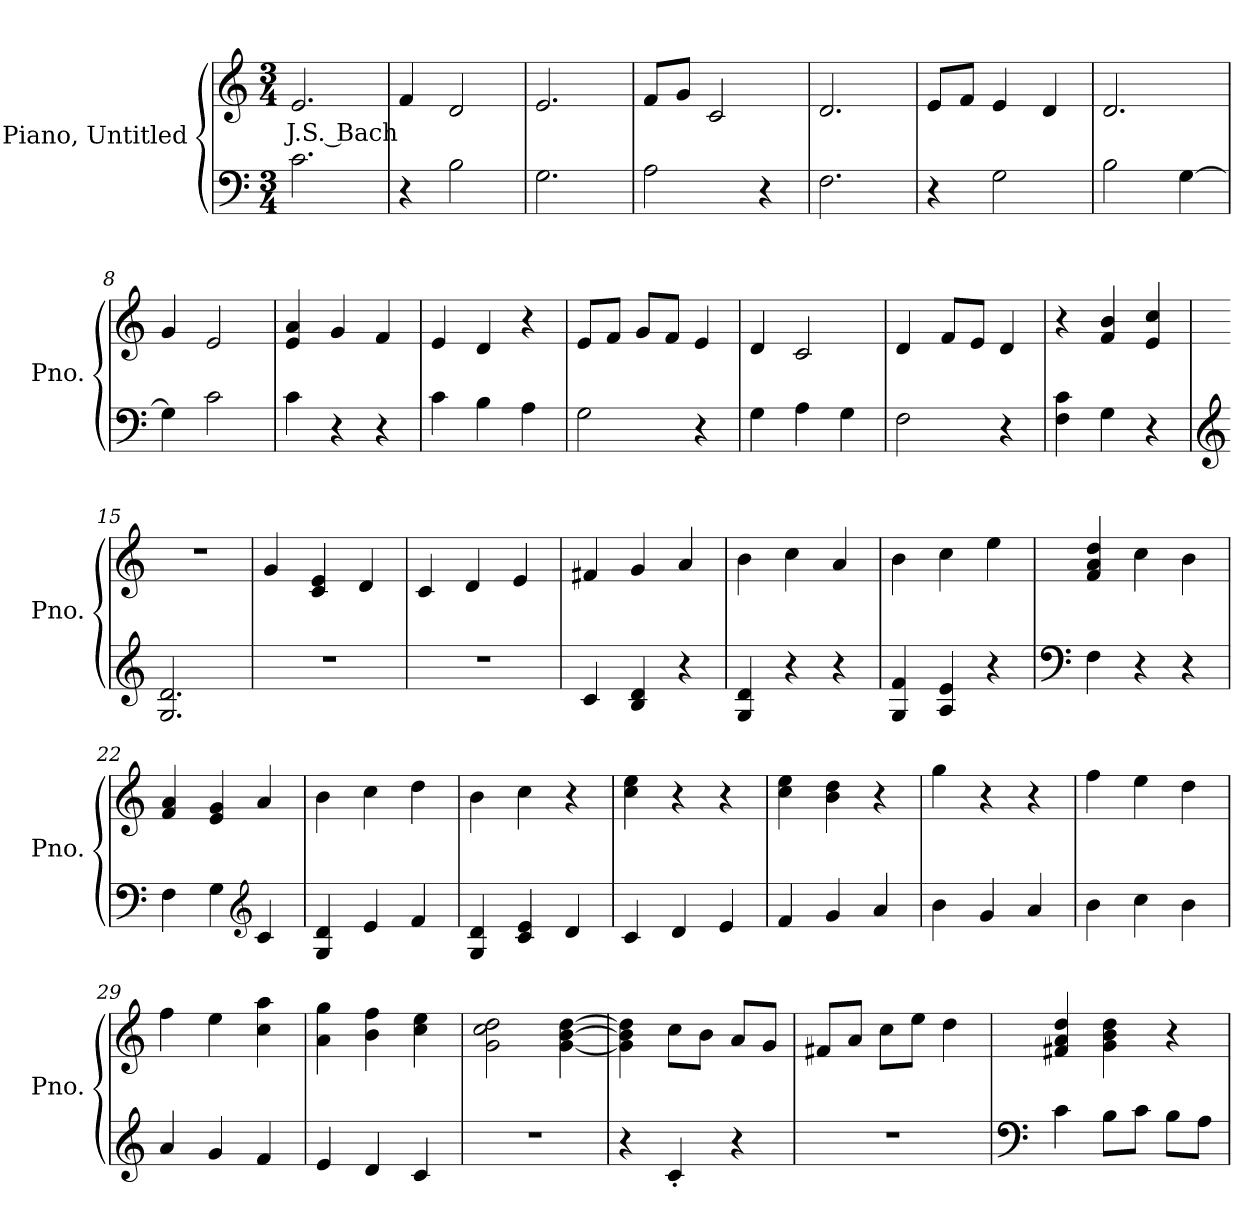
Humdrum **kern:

**kern	**kern	**text
*part2	*part1	*part1
*staff2	*staff1	*staff1
*I"Piano, Untitled	*I"Piano, Untitled	*
*I'Pno.	*I'Pno.	*
*clefF4	*clefG2	*
*k[]	*k[]	*
*M3/4	*M3/4	*
*MM120	*MM120	*
=1	=1	=1
!	!	!LO:LY:b
2.c\	2.e/	J.S. Bach
=2	=2	=2
4r	4f/	.
2B\	2d/	.
=3	=3	=3
2.G\	2.e/	.
=4	=4	=4
2A\	8f/L	.
.	8g/J	.
.	2c/	.
4r	.	.
=5	=5	=5
2.F\	2.d/	.
=6	=6	=6
4r	8e/L	.
.	8f/J	.
2G\	4e/	.
.	4d/	.
=7	=7	=7
2B\	2.d/	.
[4G\	.	.
=8	=8	=8
4G\]	4g/	.
2c\	2e/	.
=9	=9	=9
4c\	4e/ 4a/	.
4r	4g/	.
4r	4f/	.
!!LO:LB:g=z
=10	=10	=10
4c\	4e/	.
4B\	4d/	.
4A\	4r	.
=11	=11	=11
2G\	8e/L	.
.	8f/J	.
.	8g/L	.
.	8f/J	.
4r	4e/	.
=12	=12	=12
4G\	4d/	.
4A\	2c/	.
4G\	.	.
=13	=13	=13
2F\	4d/	.
.	8f/L	.
.	8e/J	.
4r	4d/	.
=14	=14	=14
4F\ 4c\	4r	.
4G\	4f/ 4b/	.
4r	4e/ 4cc/	.
=15	=15	=15
*clefG2	*	*
2.G/ 2.d/	2.r	.
=16	=16	=16
2.r	4g/	.
.	4c/ 4e/	.
.	4d/	.
=17	=17	=17
2.r	4c/	.
.	4d/	.
.	4e/	.
=18	=18	=18
4c/	4f#X/	.
4B/ 4d/	4g/	.
4r	4a/	.
!!LO:LB:g=z
=19	=19	=19
4G/ 4d/	4b\	.
4r	4cc\	.
4r	4a/	.
=20	=20	=20
4G/ 4f/	4b\	.
4A/ 4e/	4cc\	.
4r	4ee\	.
=21	=21	=21
*clefF4	*	*
4F\	4f/ 4a/ 4dd/	.
4r	4cc\	.
4r	4b\	.
=22	=22	=22
4F\	4f/ 4a/	.
4G\	4e/ 4g/	.
*clefG2	*	*
4c/	4a/	.
=23	=23	=23
4G/ 4d/	4b\	.
4e/	4cc\	.
4f/	4dd\	.
=24	=24	=24
4G/ 4d/	4b\	.
4c/ 4e/	4cc\	.
4d/	4r	.
=25	=25	=25
4c/	4cc\ 4ee\	.
4d/	4r	.
4e/	4r	.
=26	=26	=26
4f/	4cc\ 4ee\	.
4g/	4b\ 4dd\	.
4a/	4r	.
=27	=27	=27
4b\	4gg\	.
4g/	4r	.
4a/	4r	.
!!LO:LB:g=z
=28	=28	=28
4b\	4ff\	.
4cc\	4ee\	.
4b\	4dd\	.
=29	=29	=29
4a/	4ff\	.
4g/	4ee\	.
4f/	4cc\ 4aa\	.
=30	=30	=30
4e/	4a\ 4gg\	.
4d/	4b\ 4ff\	.
4c/	4cc\ 4ee\	.
=31	=31	=31
2.r	2g\ 2cc\ 2dd\	.
.	[4g\ [4b\ [4dd\	.
=32	=32	=32
4r	4g\] 4b\] 4dd\]	.
4c'/	8cc\L	.
.	8b\J	.
4r	8a/L	.
.	8g/J	.
=33	=33	=33
2.r	8f#X/L	.
.	8a/J	.
.	8cc\L	.
.	8ee\J	.
.	4dd\	.
=34	=34	=34
*clefF4	*	*
4c\	4f#X/ 4a/ 4dd/	.
8B\L	4g\ 4b\ 4dd\	.
8c\J	.	.
8B\L	4r	.
8A\J	.	.
=	=	=
*-	*-	*-
